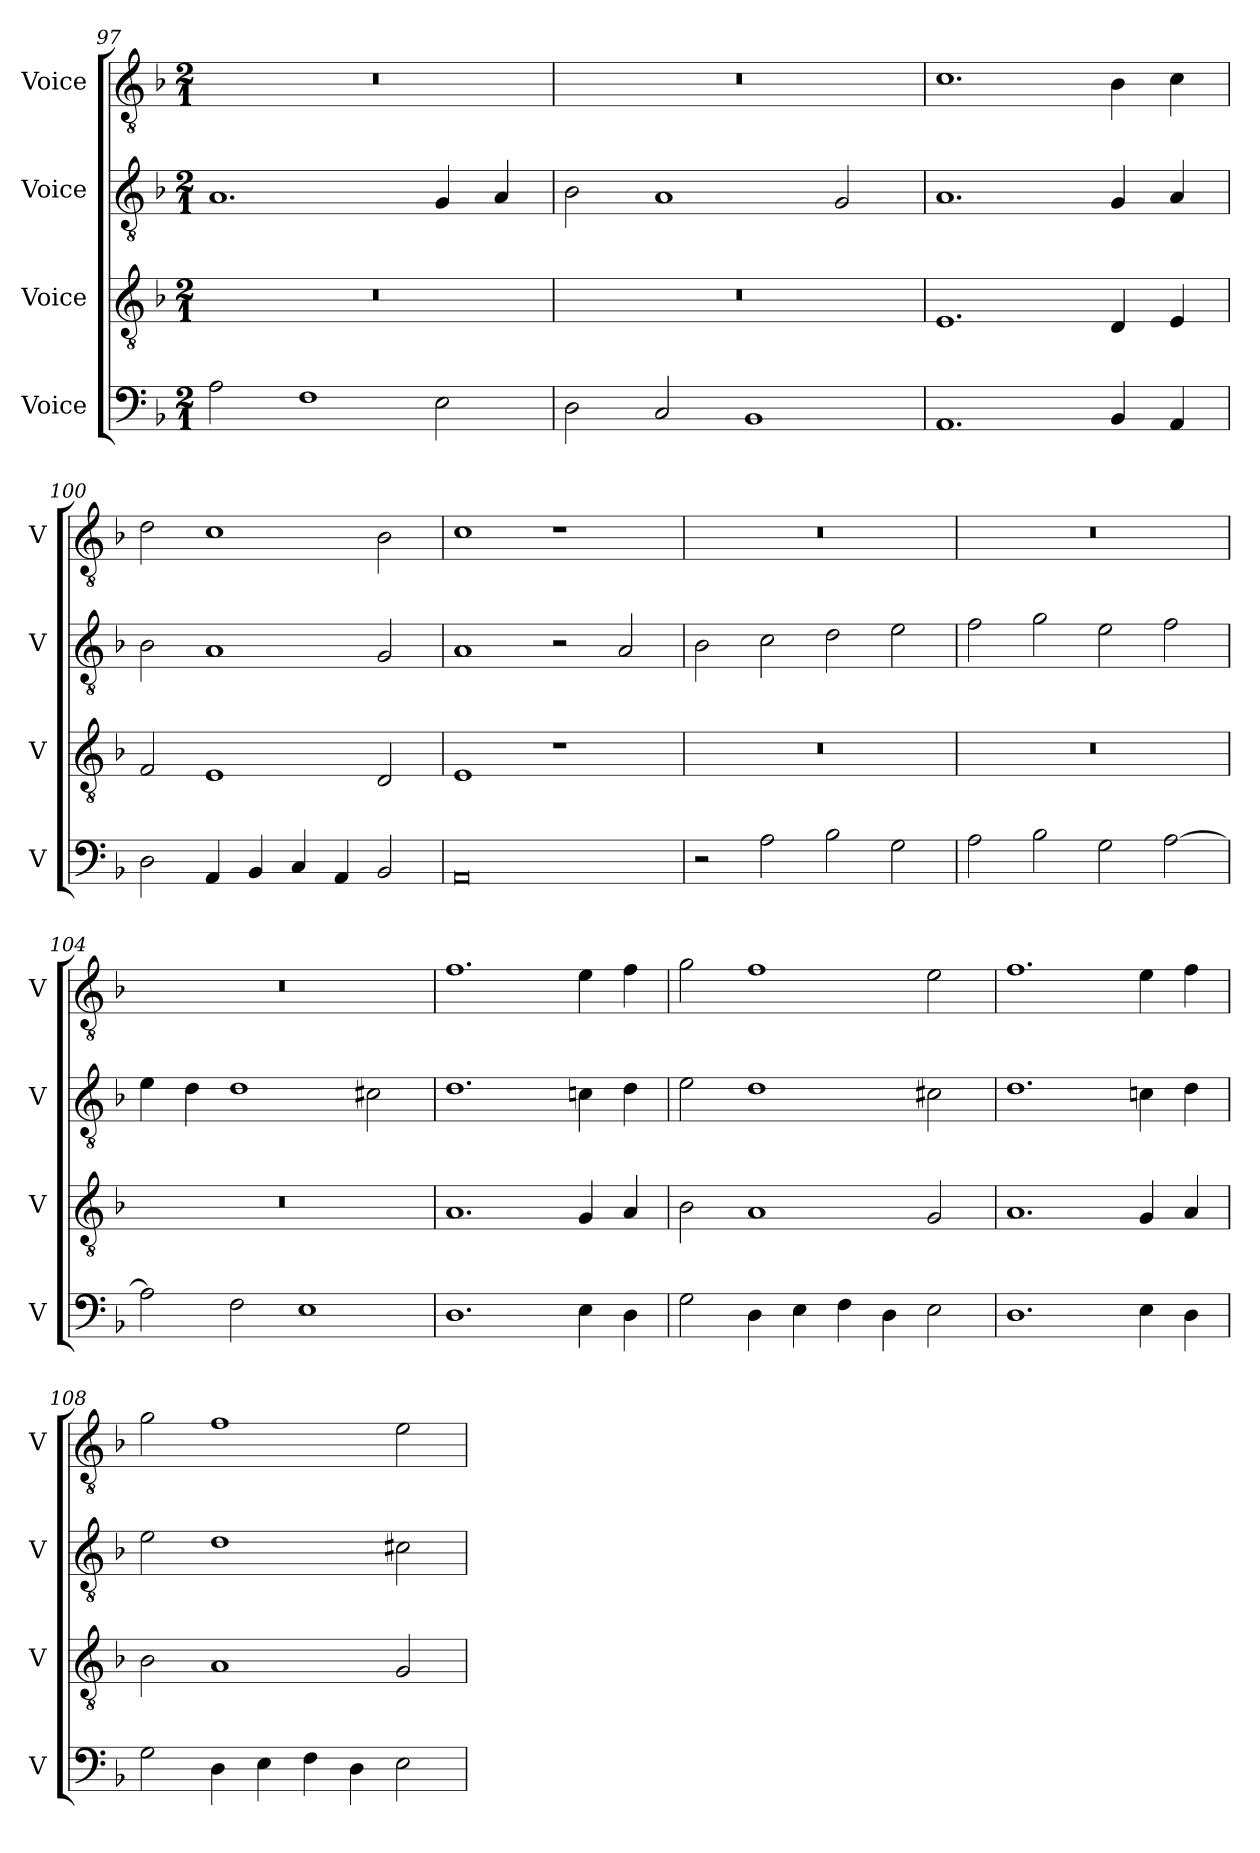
**kern	**kern	**kern	**kern
*part4	*part3	*part2	*part1
*staff4	*staff3	*staff2	*staff1
*I"Voice	*I"Voice	*I"Voice	*I"Voice
*I'V	*I'V	*I'V	*I'V
*clefF4	*clefGv2	*clefGv2	*clefGv2
*k[b-]	*k[b-]	*k[b-]	*k[b-]
*M2/1	*M2/1	*M2/1	*M2/1
=97	=97	=97	=97
2A\	0r	1.A	0r
1F	.	.	.
2E\	.	4G/	.
.	.	4A/	.
=98	=98	=98	=98
2D\	0r	2B-\	0r
2C/	.	1A	.
1BB-	.	.	.
.	.	2G/	.
!!LO:PB:g=z
=99	=99	=99	=99
1.AA	1.E	1.A	1.c
4BB-/	4D/	4G/	4B-\
4AA/	4E/	4A/	4c\
=100	=100	=100	=100
2D\	2F/	2B-\	2d\
4AA/	1E	1A	1c
4BB-/	.	.	.
4C/	.	.	.
4AA/	.	.	.
2BB-/	2D/	2G/	2B-\
=101	=101	=101	=101
0AA	1E	1A	1c
.	1r	2r	1r
.	.	2A/	.
=102	=102	=102	=102
2r	0r	2B-\	0r
2A\	.	2c\	.
2B-\	.	2d\	.
2G\	.	2e\	.
!!LO:LB:g=z
=103	=103	=103	=103
2A\	0r	2f\	0r
2B-\	.	2g\	.
2G\	.	2e\	.
[2A\	.	2f\	.
=104	=104	=104	=104
2A\]	0r	4e\	0r
.	.	4d\	.
2F\	.	1d	.
1E	.	.	.
.	.	2c#X\	.
=105	=105	=105	=105
1.D	1.A	1.d	1.f
4E\	4G/	4cn\	4e\
4D\	4A/	4d\	4f\
=106	=106	=106	=106
2G\	2B-\	2e\	2g\
4D\	1A	1d	1f
4E\	.	.	.
4F\	.	.	.
4D\	.	.	.
2E\	2G/	2c#X\	2e\
!!LO:LB:g=z
=107	=107	=107	=107
1.D	1.A	1.d	1.f
4E\	4G/	4cn\	4e\
4D\	4A/	4d\	4f\
=108	=108	=108	=108
2G\	2B-\	2e\	2g\
4D\	1A	1d	1f
4E\	.	.	.
4F\	.	.	.
4D\	.	.	.
2E\	2G/	2c#X\	2e\
=	=	=	=
*-	*-	*-	*-
